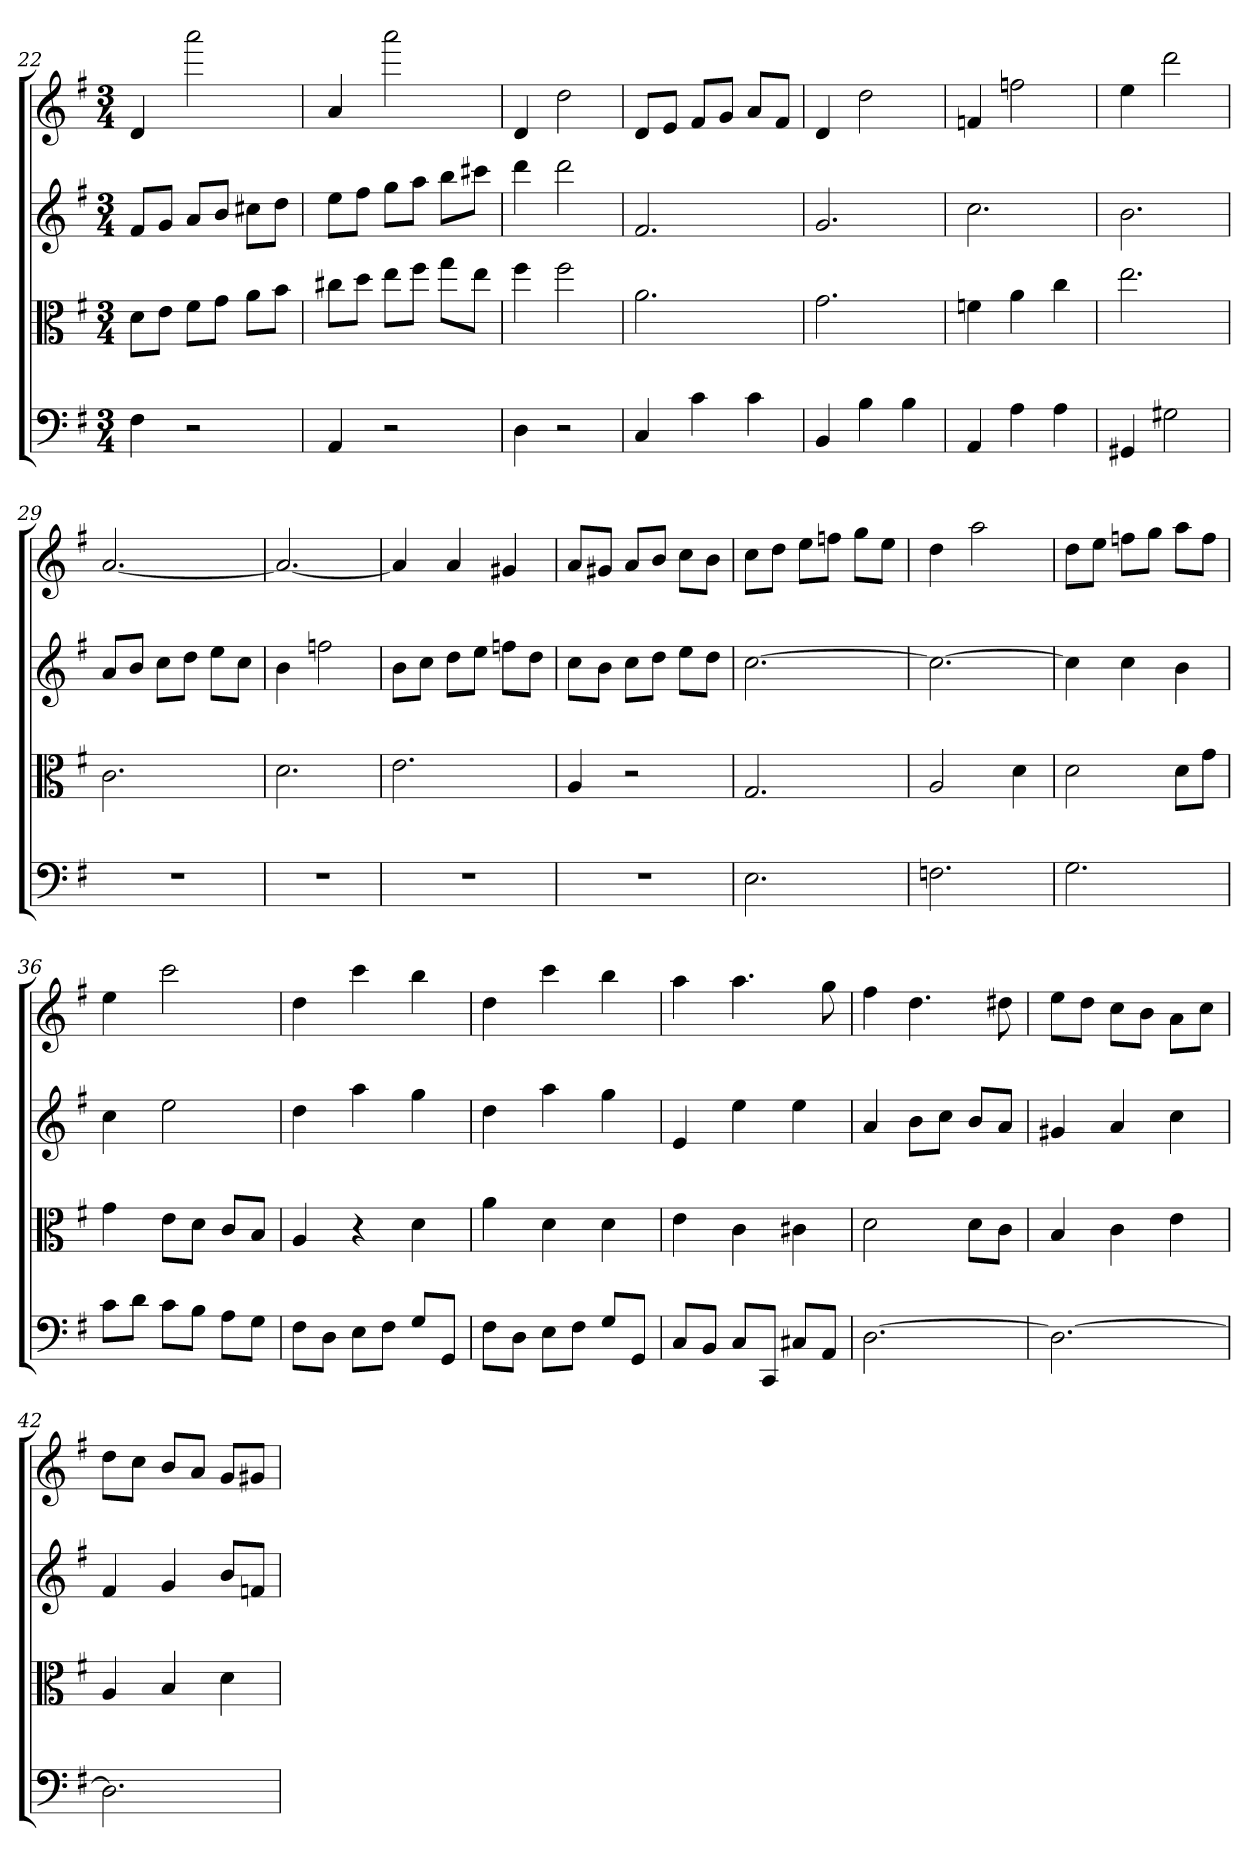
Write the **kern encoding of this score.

**kern	**kern	**kern	**kern
*part4	*part3	*part2	*part1
*staff4	*staff3	*staff2	*staff1
*clefF4	*clefC3	*	*
*k[f#]	*k[f#]	*k[f#]	*k[f#]
*G:	*G:	*G:	*G:
*M3/4	*M3/4	*M3/4	*M3/4
=22	=22	=22	=22
4F#	8d\L	8f#L	4d
.	8e\J	8gJ	.
2r	8f#\L	8aL	2aaa
.	8g\J	8bJ	.
.	8a\L	8cc#XL	.
.	8b\J	8ddJ	.
=23	=23	=23	=23
4AA	8cc#X\L	8eeL	4a
.	8dd\J	8ff#J	.
2r	8ee\L	8ggL	2aaa
.	8ff#\J	8aaJ	.
.	8gg\L	8bbL	.
.	8ee\J	8ccc#XJ	.
=24	=24	=24	=24
4D	4ff#	4ddd	4d
2r	2ff#	2ddd	2dd
=25	=25	=25	=25
4C	2.a	2.f#	8dL
.	.	.	8eJ
4c	.	.	8f#L
.	.	.	8gJ
4c	.	.	8aL
.	.	.	8f#J
=26	=26	=26	=26
4BB	2.g	2.g	4d
4B	.	.	2dd
4B	.	.	.
=27	=27	=27	=27
4AA	4fn	2.cc	4fn
4A	4a	.	2ffn
4A	4cc	.	.
=28	=28	=28	=28
4GG#X	2.ee	2.b	4ee
2G#X	.	.	2ddd
=29	=29	=29	=29
2.r	2.c	8aL	[2.a
.	.	8bJ	.
.	.	8ccL	.
.	.	8ddJ	.
.	.	8eeL	.
.	.	8ccJ	.
=30	=30	=30	=30
2.r	2.d	4b	2.a_
.	.	2ffn	.
=31	=31	=31	=31
2.r	2.e	8bL	4a]
.	.	8ccJ	.
.	.	8ddL	4a
.	.	8eeJ	.
.	.	8ffnL	4g#X
.	.	8ddJ	.
=32	=32	=32	=32
2.r	4A	8ccL	8aL
.	.	8bJ	8g#XJ
.	2r	8ccL	8aL
.	.	8ddJ	8bJ
.	.	8eeL	8ccL
.	.	8ddJ	8bJ
=33	=33	=33	=33
2.E	2.G	[2.cc	8ccL
.	.	.	8ddJ
.	.	.	8eeL
.	.	.	8ffnJ
.	.	.	8ggL
.	.	.	8eeJ
=34	=34	=34	=34
2.Fn	2A	2.cc_	4dd
.	.	.	2aa
.	4d	.	.
=35	=35	=35	=35
2.G	2d	4cc]	8ddL
.	.	.	8eeJ
.	.	4cc	8ffnL
.	.	.	8ggJ
.	8d\L	4b	8aaL
.	8g\J	.	8ffJ
=36	=36	=36	=36
8c\L	4g	4cc	4ee
8d\J	.	.	.
8c\L	8e\L	2ee	2ccc
8B\J	8d\J	.	.
8A\L	8c/L	.	.
8G\J	8B/J	.	.
=37	=37	=37	=37
8F#\L	4A	4dd	4dd
8D\J	.	.	.
8E\L	4r	4aa	4ccc
8F#\J	.	.	.
8G/L	4d	4gg	4bb
8GG/J	.	.	.
=38	=38	=38	=38
8F#\L	4a	4dd	4dd
8D\J	.	.	.
8E\L	4d	4aa	4ccc
8F#\J	.	.	.
8G/L	4d	4gg	4bb
8GG/J	.	.	.
=39	=39	=39	=39
8C/L	4e	4e	4aa
8BB/J	.	.	.
8C/L	4c	4ee	4.aa
8CC/J	.	.	.
8C#X/L	4c#X	4ee	.
8AA/J	.	.	8gg
=40	=40	=40	=40
[2.D	2d	4a	4ff#
.	.	8bL	4.dd
.	.	8ccJ	.
.	8d\L	8bL	.
.	8c\J	8aJ	8dd#X
=41	=41	=41	=41
2.D_	4B	4g#X	8eeL
.	.	.	8ddJ
.	4c	4a	8ccL
.	.	.	8bJ
.	4e	4cc	8aL
.	.	.	8ccJ
=42	=42	=42	=42
2.D]	4A	4f#	8ddL
.	.	.	8ccJ
.	4B	4g	8bL
.	.	.	8aJ
.	4d	8bL	8gL
.	.	8fnJ	8g#XJ
=	=	=	=
*-	*-	*-	*-
